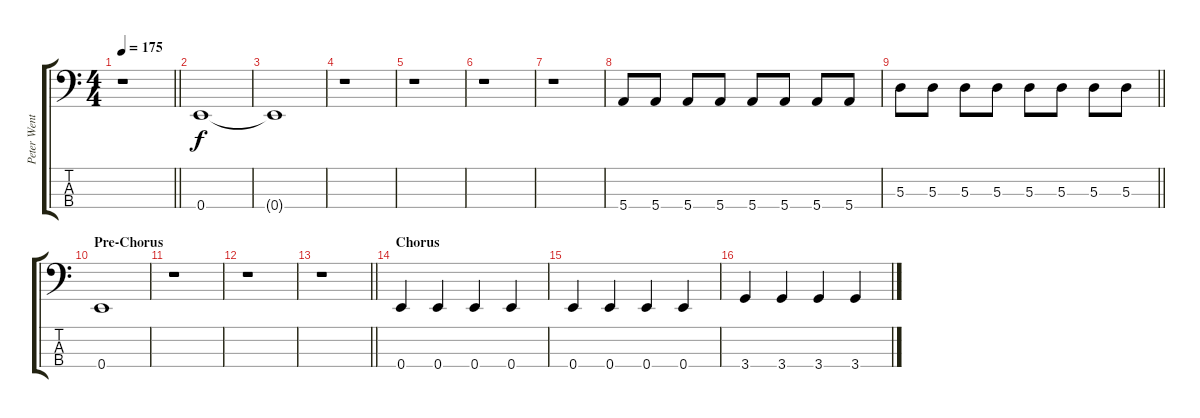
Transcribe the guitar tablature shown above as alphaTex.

\track ("Peter Wentz (Bass)" "Peter Went") {instrument electricbassfinger}
\staff {score tabs}
\tuning (G2 D2 A1 E1) {hide}
\ts (4 4)
\tempo 175
\clef f4
\barLineRight lightlight
\ks c
r.1{dy f} |
0.4.1 |
0.4{t}.1 |
r.1 |
r.1 |
r.1 |
r.1 |
5.4.8 5.4.8 5.4.8 5.4.8 5.4.8 5.4.8 5.4.8 5.4.8 |
\barLineRight lightlight
5.3.8 5.3.8 5.3.8 5.3.8 5.3.8 5.3.8 5.3.8 5.3.8 |
\section ("" "Pre-Chorus")
0.4.1 |
r.1 |
r.1 |
\barLineRight lightlight
r.1 |
\section ("" "Chorus")
0.4.4 0.4.4 0.4.4 0.4.4 |
0.4.4 0.4.4 0.4.4 0.4.4 |
3.4.4 3.4.4 3.4.4 3.4.4
